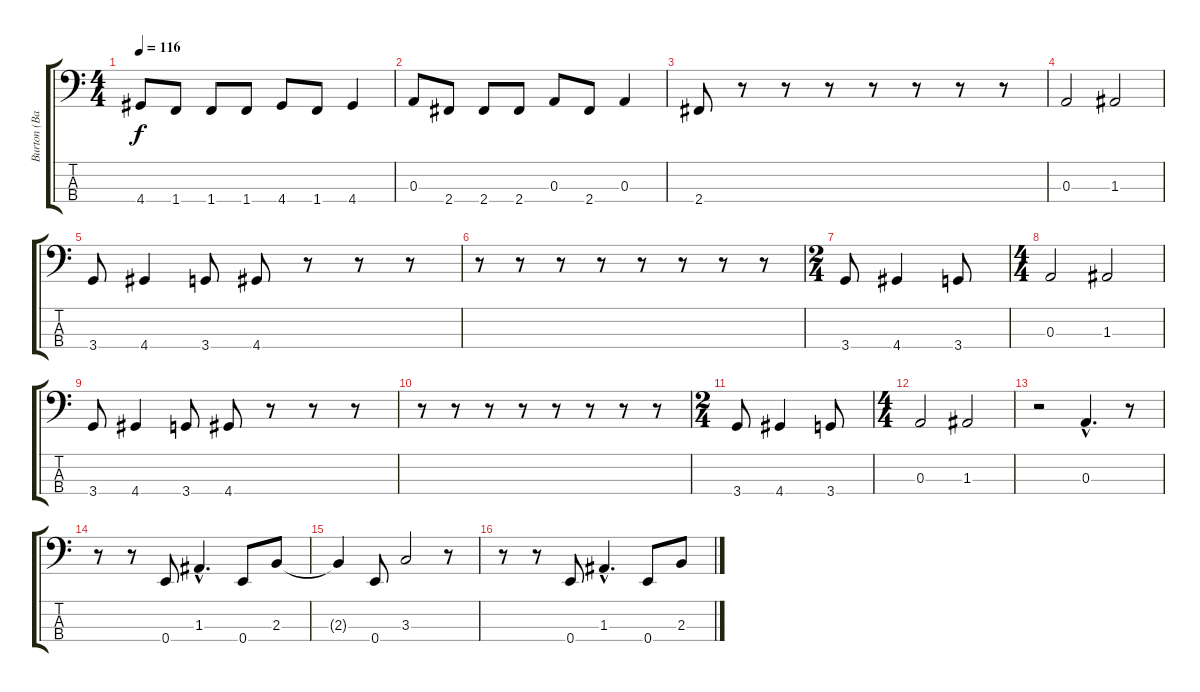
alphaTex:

\track ("Burton (Bass)" "Burton (Ba") {instrument electricbassfinger}
\staff {score tabs}
\tuning (G2 D2 A1 E1) {hide}
\ts (4 4)
\tempo 116
\clef f4
\ks c
4.4.8{dy f} 1.4.8 1.4.8 1.4.8 4.4.8 1.4.8 4.4.4 |
0.3.8 2.4.8 2.4.8 2.4.8 0.3.8 2.4.8 0.3.4 |
2.4.8 r.8 r.8 r.8 r.8 r.8 r.8 r.8 |
0.3.2 1.3.2 |
3.4.8 4.4.4 3.4.8 4.4.8 r.8 r.8 r.8 |
r.8 r.8 r.8 r.8 r.8 r.8 r.8 r.8 |
\ts (2 4)
3.4.8 4.4.4 3.4.8 |
\ts (4 4)
0.3.2 1.3.2 |
3.4.8 4.4.4 3.4.8 4.4.8 r.8 r.8 r.8 |
r.8 r.8 r.8 r.8 r.8 r.8 r.8 r.8 |
\ts (2 4)
3.4.8 4.4.4 3.4.8 |
\ts (4 4)
0.3.2 1.3.2 |
r.2 0.3{hac}.4{d} r.8 |
r.8 r.8 0.4.8 1.3{hac}.4{d} 0.4.8 2.3.8 |
2.3{t}.4 0.4.8 3.3.2 r.8 |
r.8 r.8 0.4.8 1.3{hac}.4{d} 0.4.8 2.3.8
